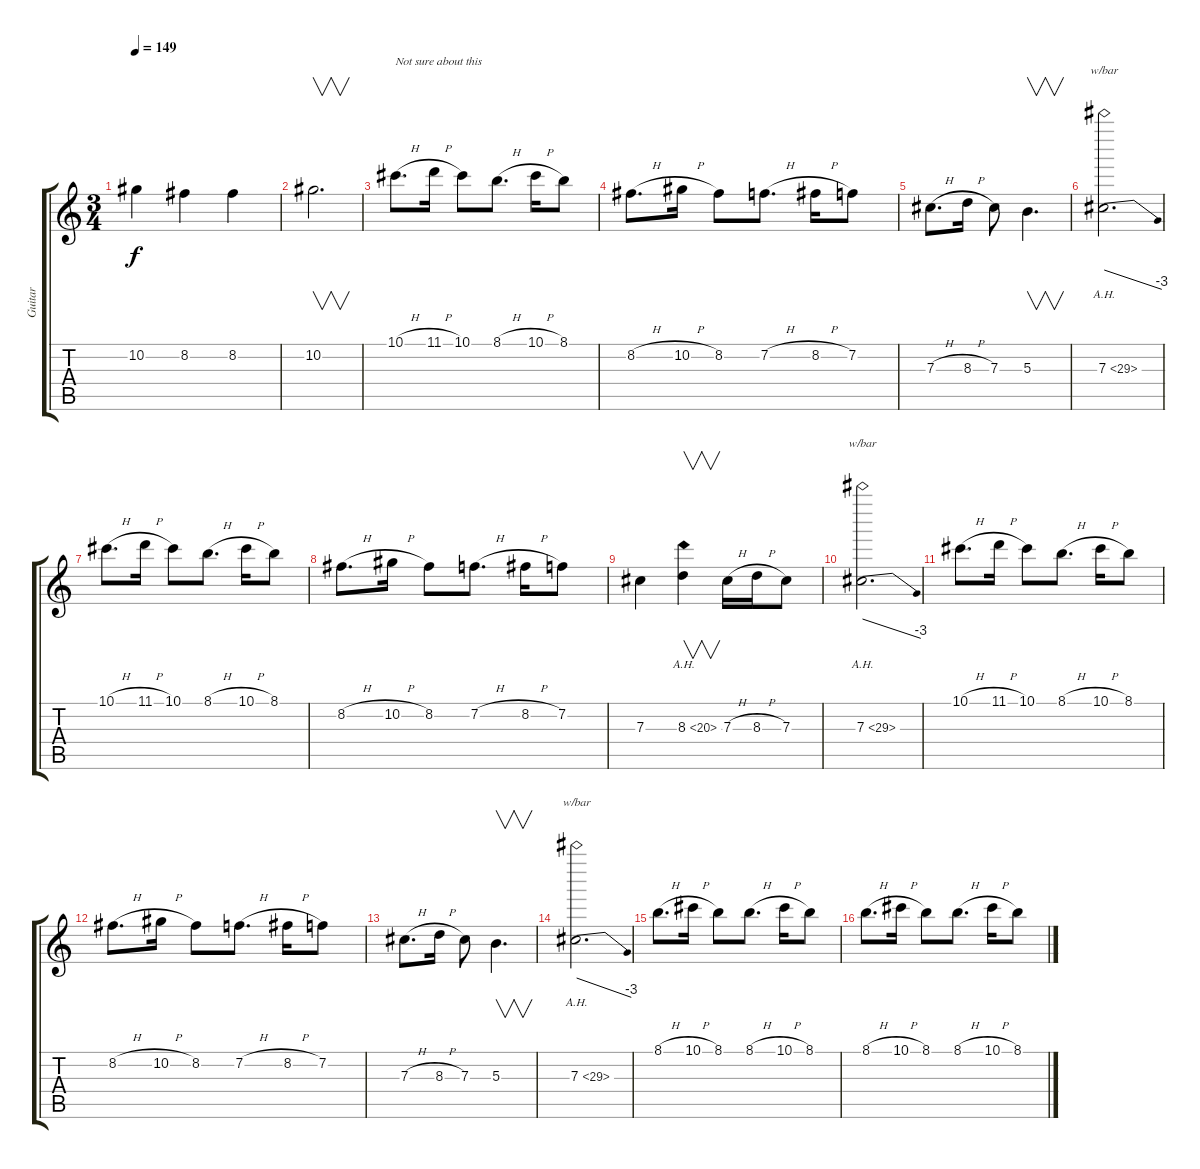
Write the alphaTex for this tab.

\track ("Guitar" "Guitar") {instrument distortionguitar}
\staff {score tabs}
\tuning (Eb4 Bb3 Gb3 Db3 Ab2 Db2) {hide}
\ts (3 4)
\tempo 149
\clef g2
\ks c
10.2.4{dy f} 8.2.4 8.2.4 |
10.2.2{v d} |
10.1{h}.8{d txt "Not sure about this" balance 8} 11.1{h}.16 10.1.8 8.1{h}.8{d} 10.1{h}.16 8.1.8 |
8.2{h}.8{d} 10.2{h}.16 8.2.8 7.2{h}.8{d} 8.2{h}.16 7.2.8 |
7.3{h}.8{d} 8.3{h}.16 7.3.8 5.3.4{v d} |
7.3{ah 22}.2{d tbe (dive default 0 0 60 -12)} |
10.1{h}.8{d} 11.1{h}.16 10.1.8 8.1{h}.8{d} 10.1{h}.16 8.1.8 |
8.2{h}.8{d} 10.2{h}.16 8.2.8 7.2{h}.8{d} 8.2{h}.16 7.2.8 |
7.3.4 8.3{ah 12}.4{v} 7.3{h}.16 8.3{h}.16 7.3.8 |
7.3{ah 22}.2{d tbe (dive default 0 0 60 -12)} |
10.1{h}.8{d} 11.1{h}.16 10.1.8 8.1{h}.8{d} 10.1{h}.16 8.1.8 |
8.2{h}.8{d} 10.2{h}.16 8.2.8 7.2{h}.8{d} 8.2{h}.16 7.2.8 |
7.3{h}.8{d} 8.3{h}.16 7.3.8 5.3.4{v d} |
7.3{ah 22}.2{d tbe (dive default 0 0 60 -12)} |
8.1{h}.8{d} 10.1{h}.16 8.1.8 8.1{h}.8{d} 10.1{h}.16 8.1.8 |
8.1{h}.8{d} 10.1{h}.16 8.1.8 8.1{h}.8{d} 10.1{h}.16 8.1.8
